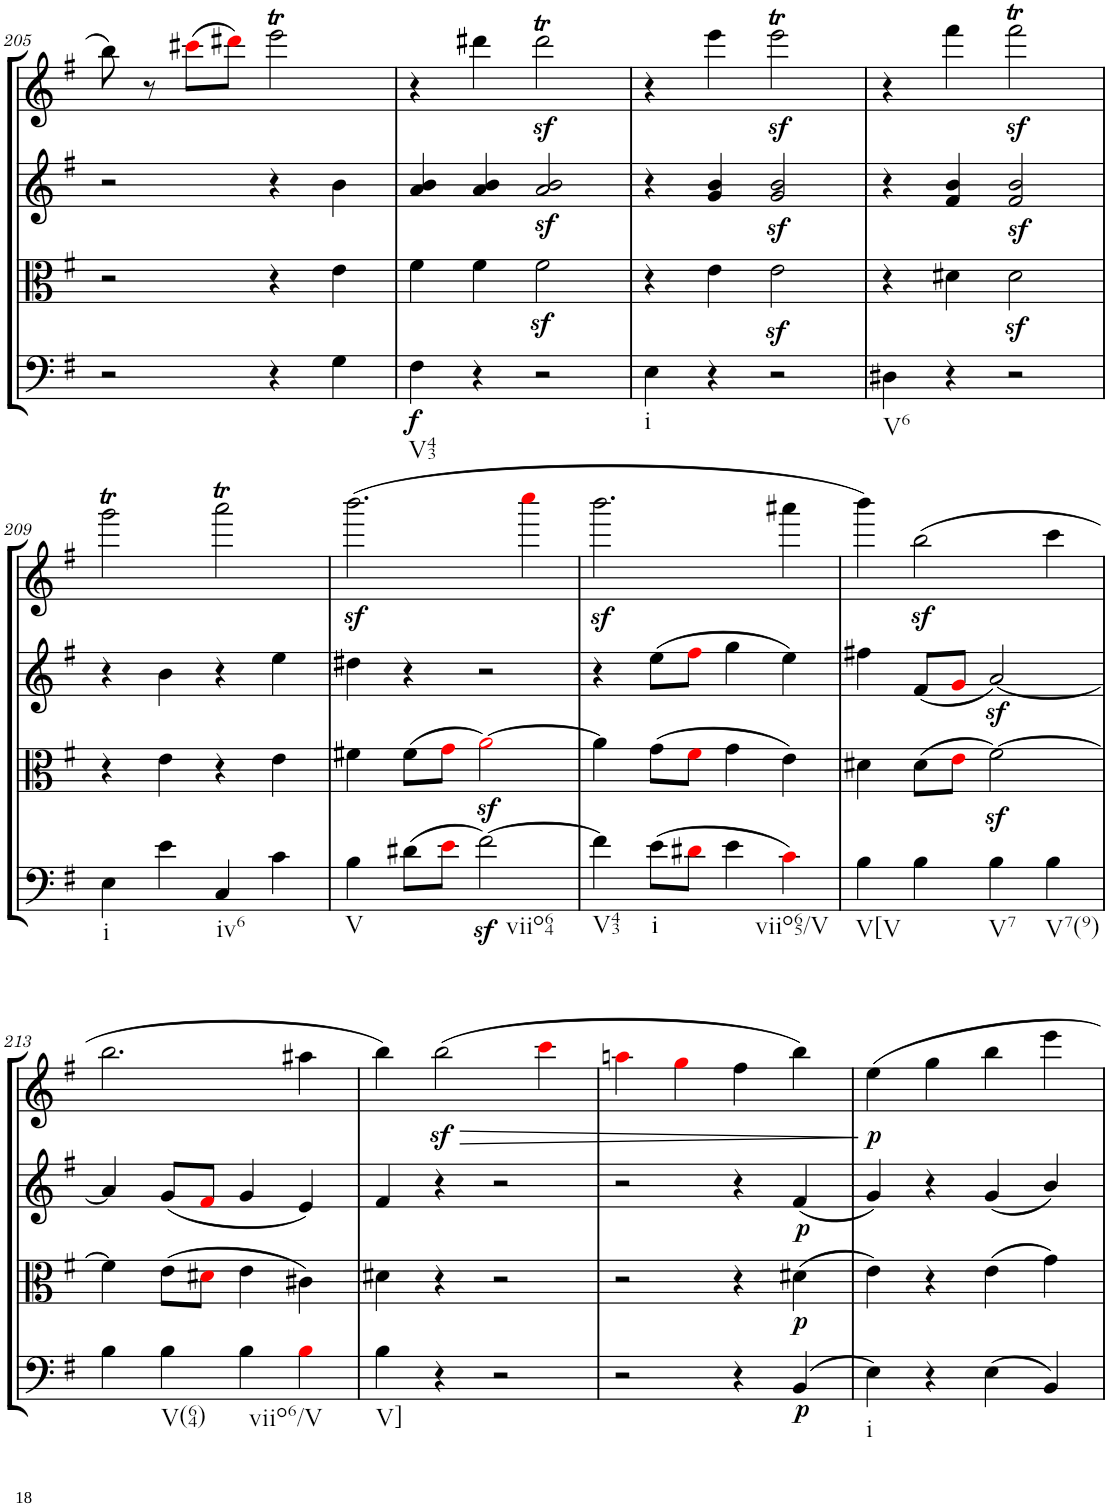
**kern	**dynam	**kern	**dynam	**kern	**dynam	**kern	**dynam
*part4	*part4	*part3	*part3	*part2	*part2	*part1	*part1
*staff4	*staff4	*staff3	*staff3	*staff2	*staff2	*staff1	*staff1
*I"Violoncello.	*	*I"Viola	*	*I"Violin II.	*	*I"Violin I.	*
*I'Vc	*	*I'Vla	*	*I'Vln	*	*I'Vln	*
!!LO:PB:g=z
*clefF4	*	*clefC3	*	*clefG2	*	*clefG2	*
*k[f#]	*	*k[f#]	*	*k[f#]	*	*k[f#]	*
*M2/2	*	*M2/2	*	*M2/2	*	*M2/2	*
*met(c|)	*	*met(c|)	*	*met(c|)	*	*met(c|)	*
=205	=205	=205	=205	=205	=205	=205	=205
2r	.	2r	.	2r	.	8bb\	.
.	.	.	.	.	.	8r	.
.	.	.	.	.	.	(8ccc#Xi\L	.
.	.	.	.	.	.	8ddd#Xi\J)	.
4r	.	4r	.	4r	.	2eeeT\	.
4G\	.	4e\	.	4b\	.	.	.
=206	=206	=206	=206	=206	=206	=206	=206
!LO:TX:b:t=V43	!	!	!	!	!	!	!
!	!LO:DY:b	!	!	!	!	!	!
4F#\	f	4f#\	.	4a/ 4b/	.	4r	.
4r	.	4f#\	.	4a/ 4b/	.	4ddd#X\	.
2r	.	2f#z>\	.	2a/ 2b/	.	2ddd#z<t\	.
=207	=207	=207	=207	=207	=207	=207	=207
!LO:TX:b:t=i	!	!	!	!	!	!	!
4E\	.	4r	.	4r	.	4r	.
4r	.	4e\	.	4g/ 4b/	.	4eee\	.
!	!LO:DY:a	!	!	!	!	!	!
2r	sf	2ez>\	.	2g/ 2b/	.	2eeez<T\	.
=208	=208	=208	=208	=208	=208	=208	=208
!LO:TX:b:t=V6	!	!	!	!	!	!	!
4D#X\	.	4r	.	4r	.	4r	.
4r	.	4d#X\	.	4f#/ 4b/	.	4fff#\	.
!	!LO:DY:a	!	!	!	!	!	!
2r	sf	2d#z>\	.	2f#/ 2b/	.	2fff#z<t\	.
!!LO:LB:g=z
=209	=209	=209	=209	=209	=209	=209	=209
!LO:TX:b:t=i	!	!	!	!	!	!	!
4E\	.	4r	.	4r	.	2gggT\	.
4e\	.	4e\	.	4b\	.	.	.
!LO:TX:b:t=iv6	!	!	!	!	!	!	!
4C/	.	4r	.	4r	.	2aaaT\	.
4c\	.	4e\	.	4ee\	.	.	.
=210	=210	=210	=210	=210	=210	=210	=210
!LO:TX:b:t=V	!	!	!	!	!	!	!
4B\	.	4f#X\	.	4dd#X\	.	(2.bbbz<\	.
(8d#X\L	.	(8f#\L	.	4r	.	.	.
8ei\J	.	8gi\J	.	.	.	.	.
!LO:TX:b:t=viio64	!	!	!	!	!	!	!
[2f#z<\)	.	[2az<i\)	.	2r	.	.	.
.	.	.	.	.	.	4cccci\	.
=211	=211	=211	=211	=211	=211	=211	=211
!LO:TX:b:t=V43	!	!	!	!	!	!	!
4f#\]	.	4a\]	.	4r	.	2.bbbz<\	.
!LO:TX:b:t=i	!	!	!	!	!	!	!
(8e\L	.	(8g\L	.	(8ee\L	.	.	.
8d#Xi\J	.	8f#i\J	.	8ff#i\J	.	.	.
4e\	.	4g\	.	4gg\	.	.	.
!LO:TX:b:t=viio65/V	!	!	!	!	!	!	!
4ci\)	.	4e\)	.	4ee\)	.	4aaa#X\	.
=212	=212	=212	=212	=212	=212	=212	=212
!LO:TX:b:t=V[V	!	!	!	!	!	!	!
4B\	.	4d#X\	.	4ff#X\	.	4bbb\)	.
4B\	.	(8d#\L	.	(8f#/L	.	(2bbz<\	.
.	.	8ei\J	.	8gi/J	.	.	.
!LO:TX:b:t=V7	!	!	!	!	!	!	!
4Bz>\	.	[2f#\)	.	[2az</)	.	.	.
!LO:TX:b:t=V7(9)	!	!	!	!	!	!	!
4B\	.	.	.	.	.	4ccc\	.
!!LO:LB:g=z
=213	=213	=213	=213	=213	=213	=213	=213
4B\	.	4f#\]	.	4a/]	.	2.bb\	.
!LO:TX:b:t=V(64)	!	!	!	!	!	!	!
4B\	.	(8e\L	.	(8g/L	.	.	.
.	.	8d#Xi\J	.	8f#i/J	.	.	.
4B\	.	4e\	.	4g/	.	.	.
!LO:TX:b:t=viio6/V	!	!	!	!	!	!	!
4Bi\	.	4c#X\)	.	4e/)	.	4aa#X\	.
=214	=214	=214	=214	=214	=214	=214	=214
!LO:TX:b:t=V]	!	!	!	!	!	!	!
4B\	.	4d#X\	.	4f#/	.	4bb\)	.
!	!	!	!	!	!	!	!LO:HP:b
4r	.	4r	.	4r	.	(2bbz<\	>
2r	.	2r	.	2r	.	.	.
.	.	.	.	.	.	4ccci\	.
=215	=215	=215	=215	=215	=215	=215	=215
2r	.	2r	.	2r	.	4aani\	.
.	.	.	.	.	.	4ggi\	.
4r	.	4r	.	4r	.	4ff#\	.
!	!LO:DY:b	!	!LO:DY:b	!	!LO:DY:b	!	!
(4BB/	p	(4d#X\	p	(4f#/	p	4bb\)	.
.	.	.	.	.	.	.	]
=216	=216	=216	=216	=216	=216	=216	=216
!LO:TX:b:t=i	!	!	!	!	!	!	!
!	!	!	!	!	!	!	!LO:DY:b
4E\)	.	4e\)	.	4g/)	.	4ee\	p
4r	.	4r	.	4r	.	4gg\	.
(4E\	.	(4e\	.	(4g/	.	4bb\	.
4BB/)	.	4g\)	.	4b/)	.	4eee\	.
=	=	=	=	=	=	=	=
*-	*-	*-	*-	*-	*-	*-	*-
